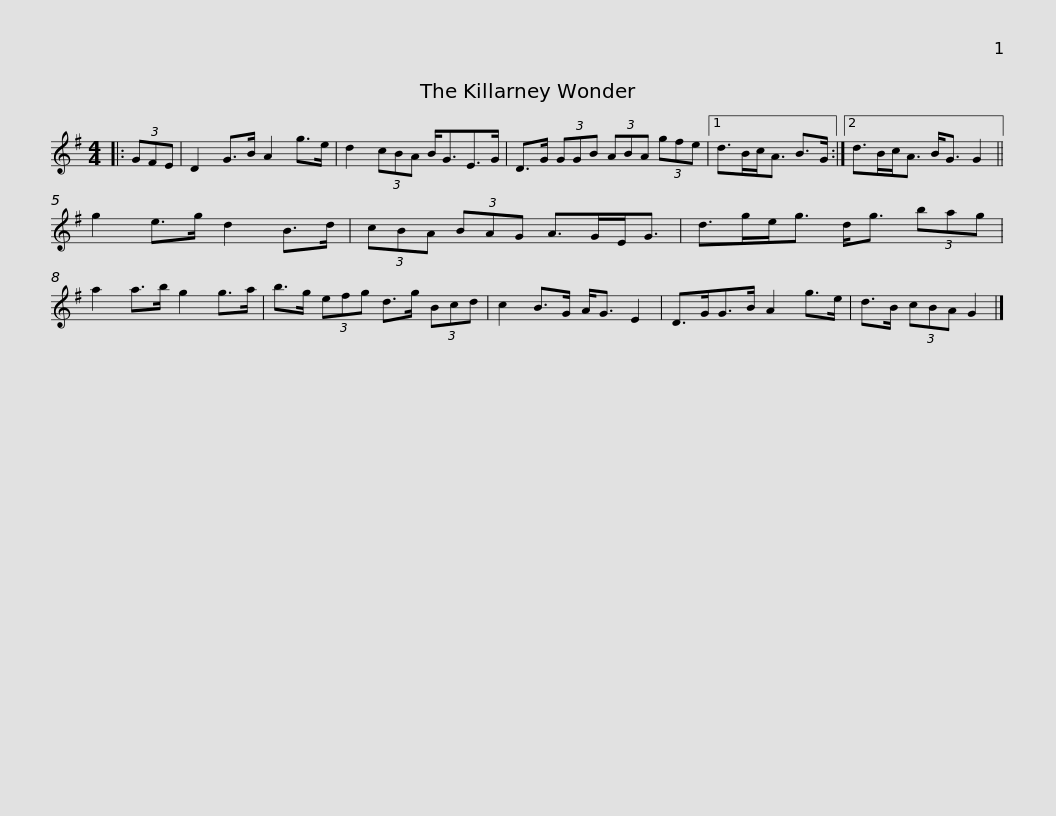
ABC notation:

X:1
L:1/8
M:4/4
I:linebreak $
K:G
V:1 treble
V:1
|: (3GFE | D2 G>B A2 g>e | d2 (3cBA B<GE>G | D>G (3GGB (3ABA (3gfe |1 d>Bc<A B>G :|2$ %5
 d>Bc<A B<G G2 || g2 e>g d2 B>d | (3cBA (3BAG A>GE<G | d>ge<g d<g (3bag | a2 a>b g2 g>a |$ %10
 b>g (3efg d>g (3Bcd | c2 B>G A<G E2 | D>GG>B A2 g>e | d>B (3cBA G2 |] %14
